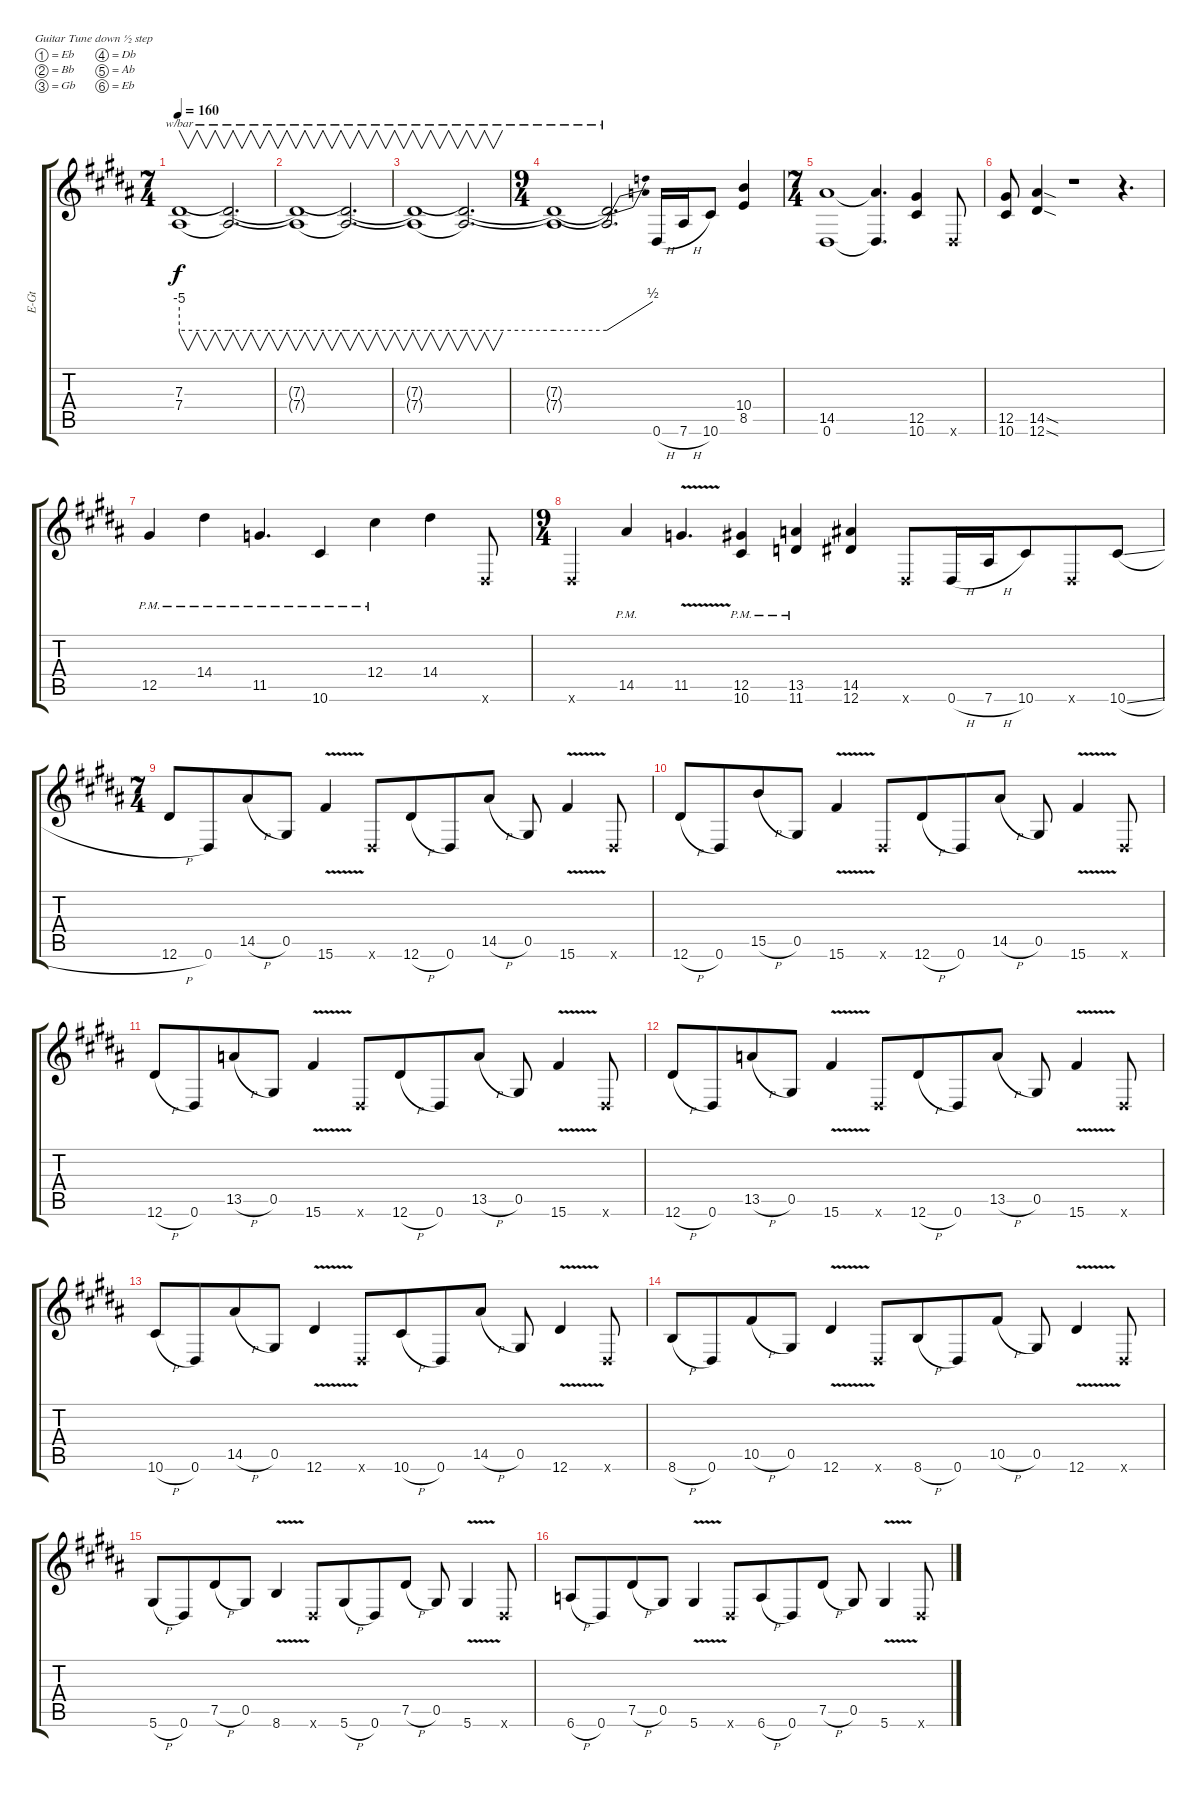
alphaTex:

\bracketExtendMode groupsimilarinstruments
\otherSystemsTrackNameOrientation horizontal
\track ("Electric Guitar 1" "E-Gt") {instrument distortionguitar}
\staff {score tabs}
\tuning (Eb4 Bb3 Gb3 Db3 Ab2 Eb2)
\ts (7 4)
\tempo 160
\clef g2
\ks b
(7.3{t acc forcenatural} 7.4{t acc forcenatural}).1{v tbe (hold default 0 -20 60 -20) dy f beam Up} (7.4{t acc forcenatural} 7.3{t acc forcenatural}).2{v d tbe (hold default 0 -20 60 -20) beam Up} |
(7.3{t acc forcenatural} 7.4{t acc forcenatural}).1{v tbe (hold default 0 -20 60 -20) beam Up} (7.4{t acc forcenatural} 7.3{t acc forcenatural}).2{v d tbe (hold default 0 -20 60 -20) beam Up} |
(7.3{t acc forcenatural} 7.4{t acc forcenatural}).1{v tbe (hold default 0 -20 60 -20) beam Up} (7.4{t acc forcenatural} 7.3{t acc forcenatural}).2{v d tbe (hold default 0 -20 60 -20) beam Up} |
\ts (9 4)
(7.4{t acc forcenatural} 7.3{t acc forcenatural}).1{tbe (hold default 0 -20 60 -20) beam Up} (7.4{t acc forcenatural} 7.3{t acc forcenatural}).2{d tbe (dive default 0 -20 60 2) beam Up} 0.6{h acc forcenatural}.16{beam Up} 7.6{h acc forcenatural}.16{beam Up} 10.6{acc forcenatural}.8{beam Up} (8.5{acc forcenatural} 10.4{acc forcenatural}).4{beam Up} |
\ts (7 4)
(0.6{acc forcenatural} 14.5{acc forcenatural}).1{beam Up} (0.6{t acc forcenatural} 14.5{t acc forcenatural}).4{d beam Up} (10.6{acc forcenatural} 12.5{acc forcenatural}).4{beam Up} 0.6{x acc forcenatural}.8{beam Up} |
(10.6{acc forcenatural} 12.5{acc forcenatural}).8{beam Up} (12.6{sod acc forcenatural} 14.5{sod acc forcenatural}).4{beam Up} r.1{beam Down} r.4{d beam Down} |
12.5{pm acc forcenatural}.4{beam Up} 14.4{pm acc forcenatural}.4{beam Down} 11.5{pm acc b}.4{d beam Up} 10.6{pm acc forcenatural}.4{beam Up} 12.4{pm acc forcenatural}.4{beam Down} 14.4{acc forcenatural}.4{beam Down} 0.6{x acc forcenatural}.8{beam Up} |
\ts (9 4)
\beaming (8 6 6 6)
0.6{x acc forcenatural}.4{beam Up} 14.5{pm acc forcenatural}.4{beam Up} 11.5{v acc b}.4{d beam Up} (10.6{pm acc forcenatural} 12.5{pm acc forcenatural}).4{beam Up} (11.6{pm acc b} 13.5{pm acc b}).4{beam Up} (12.6{acc forcenatural} 14.5{acc forcenatural}).4{beam Up} 0.6{x acc forcenatural}.8{beam Up} 0.6{h acc forcenatural}.16{beam Up} 7.6{h acc forcenatural}.16{beam Up} 10.6{acc forcenatural}.8{beam Up} 0.6{x acc forcenatural}.8{beam Up} 10.6{sl acc forcenatural}.8{beam Up} |
\ts (7 4)
\beaming (8 6 4 4)
12.6{h acc forcenatural}.8{beam Up} 0.6{acc forcenatural}.8{beam Up} 14.5{h acc forcenatural}.8{beam Up} 0.5{acc forcenatural}.8{beam Up} 15.6{v acc forcenatural}.4{beam Up} 0.6{x acc forcenatural}.8{beam Up} 12.6{h acc forcenatural}.8{beam Up} 0.6{acc forcenatural}.8{beam Up} 14.5{h acc forcenatural}.8{beam Up} 0.5{acc forcenatural}.8{beam Up} 15.6{v acc forcenatural}.4{beam Up} 0.6{x acc forcenatural}.8{beam Up} |
12.6{h acc forcenatural}.8{beam Up} 0.6{acc forcenatural}.8{beam Up} 15.5{h acc forcenatural}.8{beam Up} 0.5{acc forcenatural}.8{beam Up} 15.6{v acc forcenatural}.4{beam Up} 0.6{x acc forcenatural}.8{beam Up} 12.6{h acc forcenatural}.8{beam Up} 0.6{acc forcenatural}.8{beam Up} 14.5{h acc forcenatural}.8{beam Up} 0.5{acc forcenatural}.8{beam Up} 15.6{v acc forcenatural}.4{beam Up} 0.6{x acc forcenatural}.8{beam Up} |
12.6{h acc forcenatural}.8{beam Up} 0.6{acc forcenatural}.8{beam Up} 13.5{h acc b}.8{beam Up} 0.5{acc forcenatural}.8{beam Up} 15.6{v acc forcenatural}.4{beam Up} 0.6{x acc forcenatural}.8{beam Up} 12.6{h acc forcenatural}.8{beam Up} 0.6{acc forcenatural}.8{beam Up} 13.5{h acc b}.8{beam Up} 0.5{acc forcenatural}.8{beam Up} 15.6{v acc forcenatural}.4{beam Up} 0.6{x acc forcenatural}.8{beam Up} |
12.6{h acc forcenatural}.8{beam Up} 0.6{acc forcenatural}.8{beam Up} 13.5{h acc b}.8{beam Up} 0.5{acc forcenatural}.8{beam Up} 15.6{v acc forcenatural}.4{beam Up} 0.6{x acc forcenatural}.8{beam Up} 12.6{h acc forcenatural}.8{beam Up} 0.6{acc forcenatural}.8{beam Up} 13.5{h acc b}.8{beam Up} 0.5{acc forcenatural}.8{beam Up} 15.6{v acc forcenatural}.4{beam Up} 0.6{x acc forcenatural}.8{beam Up} |
10.6{h acc forcenatural}.8{beam Up} 0.6{acc forcenatural}.8{beam Up} 14.5{h acc forcenatural}.8{beam Up} 0.5{acc forcenatural}.8{beam Up} 12.6{v acc forcenatural}.4{beam Up} 0.6{x acc forcenatural}.8{beam Up} 10.6{h acc forcenatural}.8{beam Up} 0.6{acc forcenatural}.8{beam Up} 14.5{h acc forcenatural}.8{beam Up} 0.5{acc forcenatural}.8{beam Up} 12.6{v acc forcenatural}.4{beam Up} 0.6{x acc forcenatural}.8{beam Up} |
8.6{h acc forcenatural}.8{beam Up} 0.6{acc forcenatural}.8{beam Up} 10.5{h acc forcenatural}.8{beam Up} 0.5{acc forcenatural}.8{beam Up} 12.6{v acc forcenatural}.4{beam Up} 0.6{x acc forcenatural}.8{beam Up} 8.6{h acc forcenatural}.8{beam Up} 0.6{acc forcenatural}.8{beam Up} 10.5{h acc forcenatural}.8{beam Up} 0.5{acc forcenatural}.8{beam Up} 12.6{v acc forcenatural}.4{beam Up} 0.6{x acc forcenatural}.8{beam Up} |
5.6{h acc forcenatural}.8{beam Up} 0.6{acc forcenatural}.8{beam Up} 7.5{h acc forcenatural}.8{beam Up} 0.5{acc forcenatural}.8{beam Up} 8.6{v acc forcenatural}.4{beam Up} 0.6{x acc forcenatural}.8{beam Up} 5.6{h acc forcenatural}.8{beam Up} 0.6{acc forcenatural}.8{beam Up} 7.5{h acc forcenatural}.8{beam Up} 0.5{acc forcenatural}.8{beam Up} 5.6{v acc forcenatural}.4{beam Up} 0.6{x acc forcenatural}.8{beam Up} |
6.6{h acc b}.8{beam Up} 0.6{acc forcenatural}.8{beam Up} 7.5{h acc forcenatural}.8{beam Up} 0.5{acc forcenatural}.8{beam Up} 5.6{v acc forcenatural}.4{beam Up} 0.6{x acc forcenatural}.8{beam Up} 6.6{h acc b}.8{beam Up} 0.6{acc forcenatural}.8{beam Up} 7.5{h acc forcenatural}.8{beam Up} 0.5{acc forcenatural}.8{beam Up} 5.6{v acc forcenatural}.4{beam Up} 0.6{x acc forcenatural}.8{beam Up}
